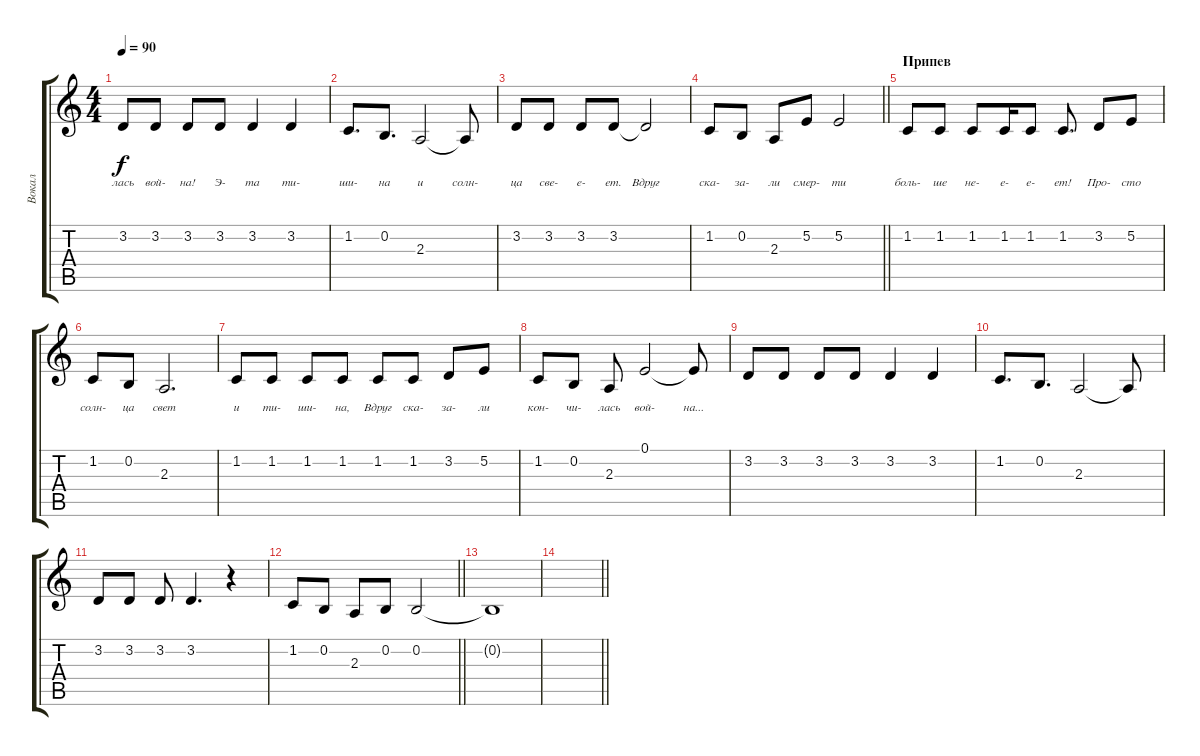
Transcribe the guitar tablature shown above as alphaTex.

\track ("Вокал" "Вокал") {instrument flute}
\staff {score tabs}
\tuning (E4 B3 G3 D3 A2 E2) {hide}
\ts (4 4)
\tempo 90
\clef g2
\ks c
3.2.8{lyrics (0 "лась") lyrics (1 "") lyrics (2 "") lyrics (3 "") lyrics (4 "") dy f} 3.2.8{lyrics (0 "вой-") lyrics (1 "") lyrics (2 "") lyrics (3 "") lyrics (4 "")} 3.2.8{lyrics (0 "на!") lyrics (1 "") lyrics (2 "") lyrics (3 "") lyrics (4 "")} 3.2.8{lyrics (0 "Э-") lyrics (1 "") lyrics (2 "") lyrics (3 "") lyrics (4 "")} 3.2.4{lyrics (0 "та") lyrics (1 "") lyrics (2 "") lyrics (3 "") lyrics (4 "")} 3.2.4{lyrics (0 "ти-") lyrics (1 "") lyrics (2 "") lyrics (3 "") lyrics (4 "")} |
1.2.8{d lyrics (0 "ши-") lyrics (1 "") lyrics (2 "") lyrics (3 "") lyrics (4 "")} 0.2.8{d lyrics (0 "на") lyrics (1 "") lyrics (2 "") lyrics (3 "") lyrics (4 "")} 2.3.2{lyrics (0 "и") lyrics (1 "") lyrics (2 "") lyrics (3 "") lyrics (4 "")} 2.3{t}.8{lyrics (0 "солн-") lyrics (1 "") lyrics (2 "") lyrics (3 "") lyrics (4 "")} |
3.2.8{lyrics (0 "ца") lyrics (1 "") lyrics (2 "") lyrics (3 "") lyrics (4 "")} 3.2.8{lyrics (0 "све-") lyrics (1 "") lyrics (2 "") lyrics (3 "") lyrics (4 "")} 3.2.8{lyrics (0 "е-") lyrics (1 "") lyrics (2 "") lyrics (3 "") lyrics (4 "")} 3.2.8{lyrics (0 "ет.") lyrics (1 "") lyrics (2 "") lyrics (3 "") lyrics (4 "")} 3.2{t}.2{lyrics (0 "Вдруг") lyrics (1 "") lyrics (2 "") lyrics (3 "") lyrics (4 "")} |
\barLineRight lightlight
1.2.8{lyrics (0 "ска-") lyrics (1 "") lyrics (2 "") lyrics (3 "") lyrics (4 "")} 0.2.8{lyrics (0 "за-") lyrics (1 "") lyrics (2 "") lyrics (3 "") lyrics (4 "")} 2.3.8{lyrics (0 "ли") lyrics (1 "") lyrics (2 "") lyrics (3 "") lyrics (4 "")} 5.2.8{lyrics (0 "смер-") lyrics (1 "") lyrics (2 "") lyrics (3 "") lyrics (4 "")} 5.2.2{lyrics (0 "ти") lyrics (1 "") lyrics (2 "") lyrics (3 "") lyrics (4 "")} |
\section ("" "Припев")
1.2.8{lyrics (0 "боль-") lyrics (1 "") lyrics (2 "") lyrics (3 "") lyrics (4 "")} 1.2.8{lyrics (0 "ше") lyrics (1 "") lyrics (2 "") lyrics (3 "") lyrics (4 "")} 1.2.8{lyrics (0 "не-") lyrics (1 "") lyrics (2 "") lyrics (3 "") lyrics (4 "")} 1.2.16{lyrics (0 "е-") lyrics (1 "") lyrics (2 "") lyrics (3 "") lyrics (4 "")} 1.2.8{lyrics (0 "е-") lyrics (1 "") lyrics (2 "") lyrics (3 "") lyrics (4 "")} 1.2.8{d lyrics (0 "ет!") lyrics (1 "") lyrics (2 "") lyrics (3 "") lyrics (4 "")} 3.2.8{lyrics (0 "Про-") lyrics (1 "") lyrics (2 "") lyrics (3 "") lyrics (4 "")} 5.2.8{lyrics (0 "сто") lyrics (1 "") lyrics (2 "") lyrics (3 "") lyrics (4 "")} |
1.2.8{lyrics (0 "солн-") lyrics (1 "") lyrics (2 "") lyrics (3 "") lyrics (4 "")} 0.2.8{lyrics (0 "ца") lyrics (1 "") lyrics (2 "") lyrics (3 "") lyrics (4 "")} 2.3.2{d lyrics (0 "свет") lyrics (1 "") lyrics (2 "") lyrics (3 "") lyrics (4 "")} |
1.2.8{lyrics (0 "и") lyrics (1 "") lyrics (2 "") lyrics (3 "") lyrics (4 "")} 1.2.8{lyrics (0 "ти-") lyrics (1 "") lyrics (2 "") lyrics (3 "") lyrics (4 "")} 1.2.8{lyrics (0 "ши-") lyrics (1 "") lyrics (2 "") lyrics (3 "") lyrics (4 "")} 1.2.8{lyrics (0 "на,") lyrics (1 "") lyrics (2 "") lyrics (3 "") lyrics (4 "")} 1.2.8{lyrics (0 "Вдруг") lyrics (1 "") lyrics (2 "") lyrics (3 "") lyrics (4 "")} 1.2.8{lyrics (0 "ска-") lyrics (1 "") lyrics (2 "") lyrics (3 "") lyrics (4 "")} 3.2.8{lyrics (0 "за-") lyrics (1 "") lyrics (2 "") lyrics (3 "") lyrics (4 "")} 5.2.8{lyrics (0 "ли") lyrics (1 "") lyrics (2 "") lyrics (3 "") lyrics (4 "")} |
1.2.8{lyrics (0 "кон-") lyrics (1 "") lyrics (2 "") lyrics (3 "") lyrics (4 "")} 0.2.8{lyrics (0 "чи-") lyrics (1 "") lyrics (2 "") lyrics (3 "") lyrics (4 "")} 2.3.8{lyrics (0 "лась") lyrics (1 "") lyrics (2 "") lyrics (3 "") lyrics (4 "")} 0.1.2{lyrics (0 "вой-") lyrics (1 "") lyrics (2 "") lyrics (3 "") lyrics (4 "")} 0.1{t}.8{lyrics (0 "на...") lyrics (1 "") lyrics (2 "") lyrics (3 "") lyrics (4 "")} |
3.2.8 3.2.8 3.2.8 3.2.8 3.2.4 3.2.4 |
1.2.8{d} 0.2.8{d} 2.3.2 2.3{t}.8 |
3.2.8 3.2.8 3.2.8 3.2.4{d} r.4 |
\barLineRight lightlight
1.2.8 0.2.8 2.3.8 0.2.8 0.2.2 |
0.2{t}.1 |
\barLineRight lightlight
